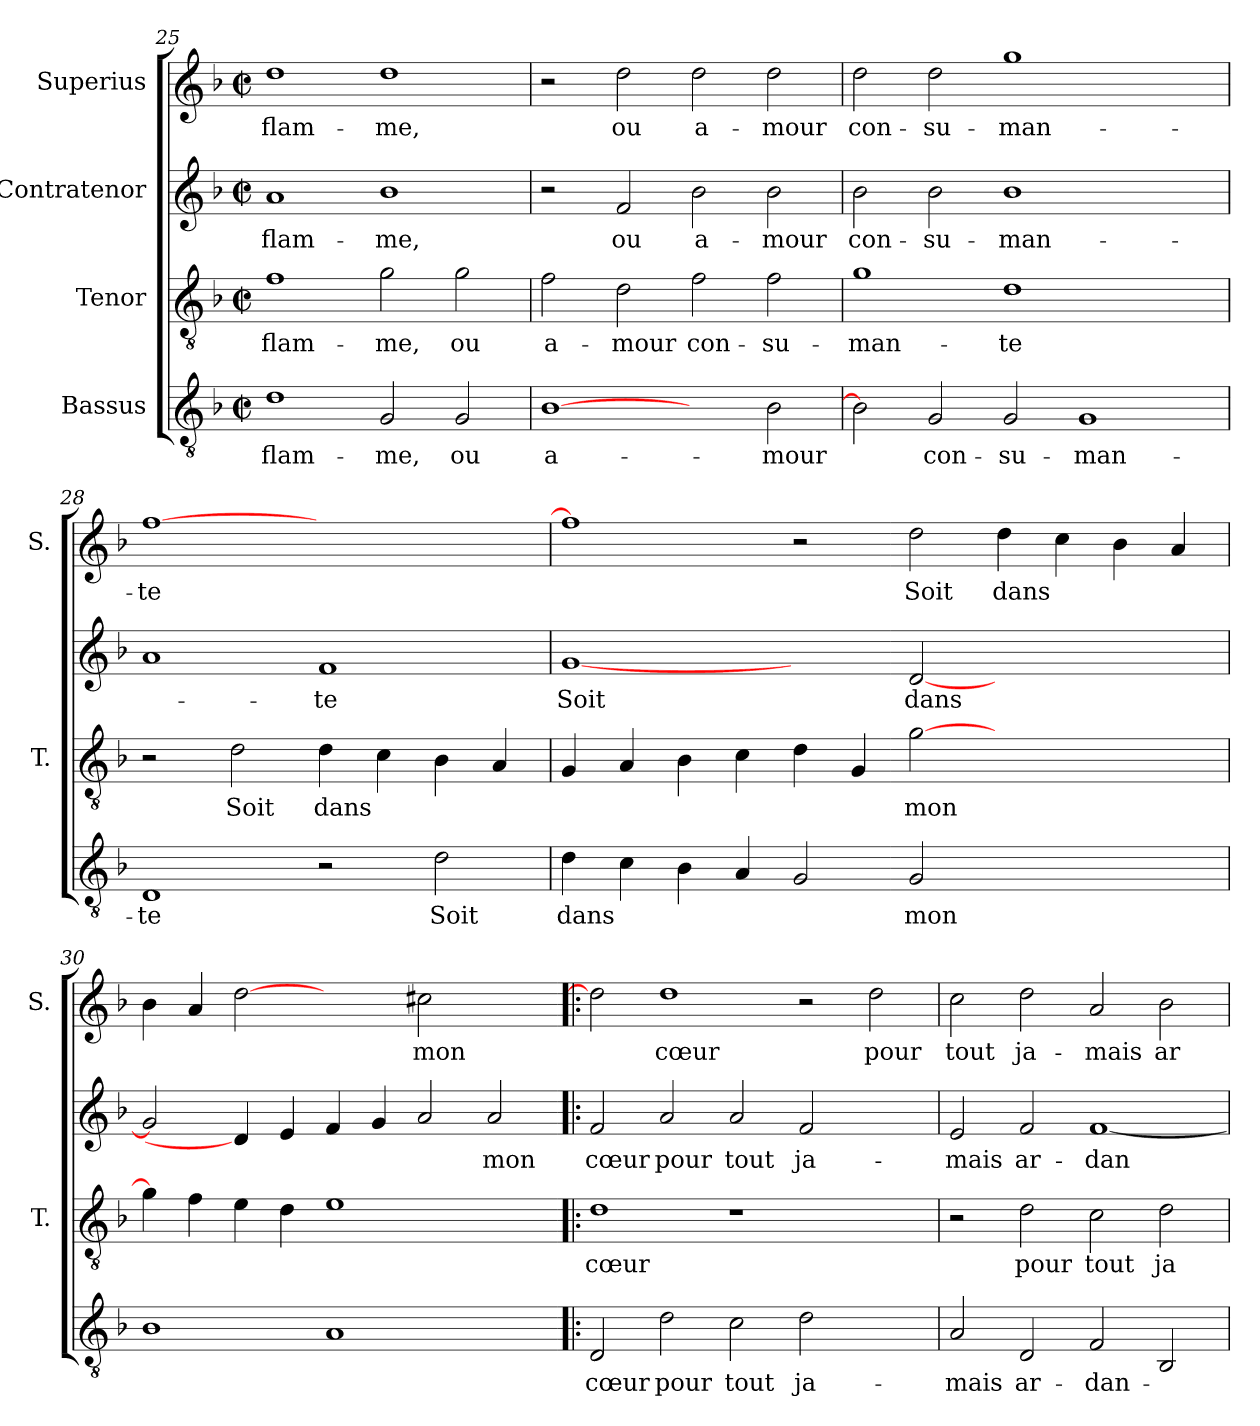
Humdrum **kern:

**kern	**text	**kern	**text	**kern	**text	**kern	**text
*part4	*part4	*part3	*part3	*part2	*part2	*part1	*part1
*staff4	*staff4	*staff3	*staff3	*staff2	*staff2	*staff1	*staff1
*I"Bassus	*	*I"Tenor	*	*I"Contratenor	*	*I"Superius	*
*	*	*I'T.	*	*	*	*I'S.	*
*clefGv2	*	*clefGv2	*	*clefG2	*	*clefG2	*
*k[b-]	*	*k[b-]	*	*k[b-]	*	*k[b-]	*
*F:	*	*F:	*	*F:	*	*F:	*
*M2/2	*	*M2/2	*	*M2/2	*	*M2/2	*
*met(c|)	*	*met(c|)	*	*met(c|)	*	*met(c|)	*
=25	=25	=25	=25	=25	=25	=25	=25
1d\	flam-	1f\	flam-	1a/	flam-	1dd\	flam-
2G/	-me,	2g\	-me,	1b-\	-me,	1dd\	-me,
2G/	ou	2g\	ou	.	.	.	.
=26	=26	=26	=26	=26	=26	=26	=26
[1B-\	a-	2f\	a-	2r	.	2r	.
.	.	2d\	-mour	2f/	ou	2dd\	ou
2ryy	.	2f\	con-	2b-\	a-	2dd\	a-
2B-\	-mour	2f\	-su-	2b-\	-mour	2dd\	-mour
=27	=27	=27	=27	=27	=27	=27	=27
2B-\]	.	1g\	-man-	2b-\	con-	2dd\	con-
2G/	con-	.	.	2b-\	-su-	2dd\	-su-
2G/	-su-	1d\	-te	1b-\	-man-	1gg\	-man-
1G/	-man-	.	.	.	.	.	.
.	.	2ryy	.	2ryy	.	2ryy	.
=28	=28	=28	=28	=28	=28	=28	=28
1D/	-te	2r	.	1a/	.	[1ff\	-te
.	.	2d\	Soit	.	.	.	.
2r	.	4d\	dans	1f/	-te	1ryy	.
.	.	4c\	.	.	.	.	.
2d\	Soit	4B-\	.	.	.	.	.
.	.	4A/	.	.	.	.	.
=29	=29	=29	=29	=29	=29	=29	=29
4d\	dans	4G/	.	[1g/	Soit	1ff\]	.
4c\	.	4A/	.	.	.	.	.
4B-\	.	4B-\	.	.	.	.	.
4A/	.	4c\	.	.	.	.	.
2G/	.	4d\	.	2ryy	.	2r	.
.	.	4G/	.	.	.	.	.
2G/	mon	[2g\	mon	[2d/	dans	2dd\	Soit
1ryy	.	1ryy	.	1ryy	.	4dd\	dans
.	.	.	.	.	.	4cc\	.
.	.	.	.	.	.	4b-\	.
.	.	.	.	.	.	4a/	.
!!LO:LB:g=z
=30	=30	=30	=30	=30	=30	=30	=30
1B-\	.	4g\]	.	2g/]	.	4b-\	.
.	.	4f\	.	.	.	4a/	.
.	.	4e\	.	4d/]	.	[2dd\	.
.	.	4d\	.	4e/	.	.	.
1A/	.	1e\	.	4f/	.	2ryy	.
.	.	.	.	4g/	.	.	.
.	.	.	.	2a/	.	2cc#X\	mon
2ryy	.	2ryy	.	2a/	mon	2ryy	.
=31!|:	=31!|:	=31!|:	=31!|:	=31!|:	=31!|:	=31!|:	=31!|:
2D/	cœur	1d\	cœur	2f/	cœur	2dd\]	.
2d\	pour	.	.	2a/	pour	1dd\	cœur
2c\	tout	1r	.	2a/	tout	.	.
2d\	ja-	.	.	2f/	ja-	2r	.
2ryy	.	2ryy	.	2ryy	.	2dd\	pour
=32	=32	=32	=32	=32	=32	=32	=32
2A/	-mais	2r	.	2e/	-mais	2cc\	tout
2D/	ar-	2d\	pour	2f/	ar-	2dd\	ja-
2F/	-dan-	2c\	tout	[1f/	-dan-	2a/	-mais
2BB-/	.	2d\	ja-	.	.	2b-\	ar-
=	=	=	=	=	=	=	=
*-	*-	*-	*-	*-	*-	*-	*-
